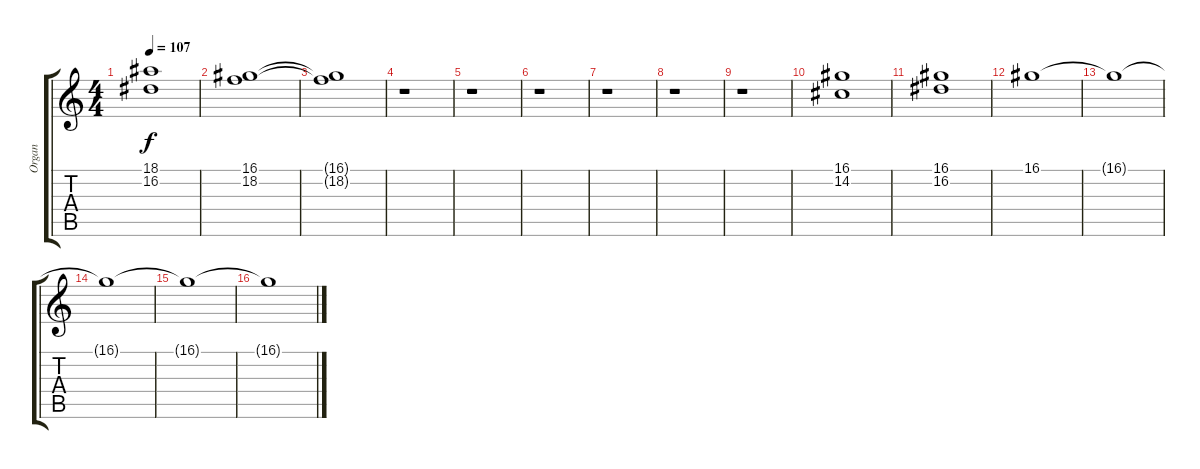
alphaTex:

\track ("Organ" "Organ") {instrument rockorgan}
\staff {score tabs}
\tuning (E4 B3 G3 D3 A2 E2) {hide}
\ts (4 4)
\tempo 107
\clef g2
\ks c
(18.1 16.2).1{dy f} |
(16.1 18.2).1 |
(16.1{t} 18.2{t}).1 |
r.1 |
r.1 |
r.1 |
r.1 |
r.1 |
r.1 |
(16.1 14.2).1 |
(16.1 16.2).1 |
16.1.1 |
16.1{t}.1 |
16.1{t}.1 |
16.1{t}.1 |
16.1{t}.1
